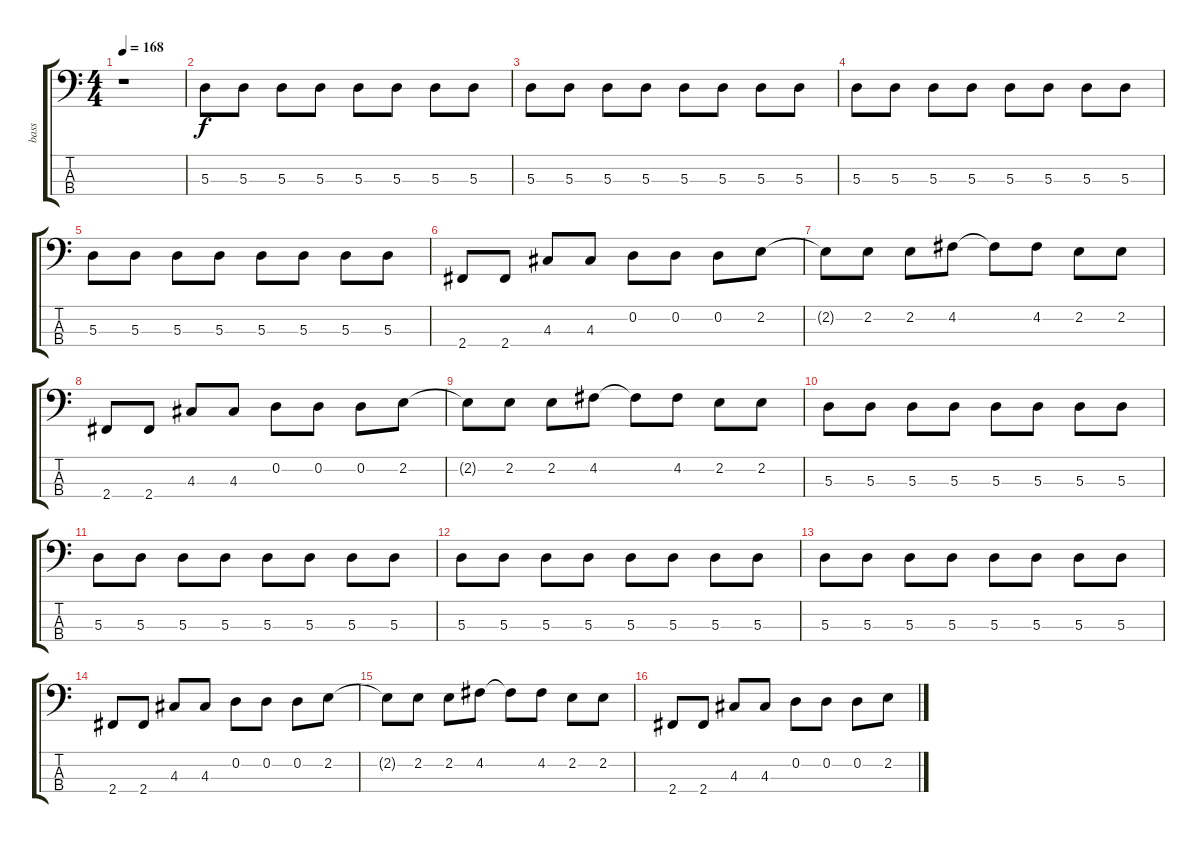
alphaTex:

\track ("bass" "bass") {instrument electricbassfinger}
\staff {score tabs}
\tuning (G2 D2 A1 E1) {hide}
\ts (4 4)
\tempo 168
\clef f4
\ks c
r.1{dy f} |
5.3.8 5.3.8 5.3.8 5.3.8 5.3.8 5.3.8 5.3.8 5.3.8 |
5.3.8 5.3.8 5.3.8 5.3.8 5.3.8 5.3.8 5.3.8 5.3.8 |
5.3.8 5.3.8 5.3.8 5.3.8 5.3.8 5.3.8 5.3.8 5.3.8 |
5.3.8 5.3.8 5.3.8 5.3.8 5.3.8 5.3.8 5.3.8 5.3.8 |
2.4.8 2.4.8 4.3.8 4.3.8 0.2.8 0.2.8 0.2.8 2.2.8 |
2.2{t}.8 2.2.8 2.2.8 4.2.8 4.2{t}.8 4.2.8 2.2.8 2.2.8 |
2.4.8 2.4.8 4.3.8 4.3.8 0.2.8 0.2.8 0.2.8 2.2.8 |
2.2{t}.8 2.2.8 2.2.8 4.2.8 4.2{t}.8 4.2.8 2.2.8 2.2.8 |
5.3.8 5.3.8 5.3.8 5.3.8 5.3.8 5.3.8 5.3.8 5.3.8 |
5.3.8 5.3.8 5.3.8 5.3.8 5.3.8 5.3.8 5.3.8 5.3.8 |
5.3.8 5.3.8 5.3.8 5.3.8 5.3.8 5.3.8 5.3.8 5.3.8 |
5.3.8 5.3.8 5.3.8 5.3.8 5.3.8 5.3.8 5.3.8 5.3.8 |
2.4.8 2.4.8 4.3.8 4.3.8 0.2.8 0.2.8 0.2.8 2.2.8 |
2.2{t}.8 2.2.8 2.2.8 4.2.8 4.2{t}.8 4.2.8 2.2.8 2.2.8 |
2.4.8 2.4.8 4.3.8 4.3.8 0.2.8 0.2.8 0.2.8 2.2.8
